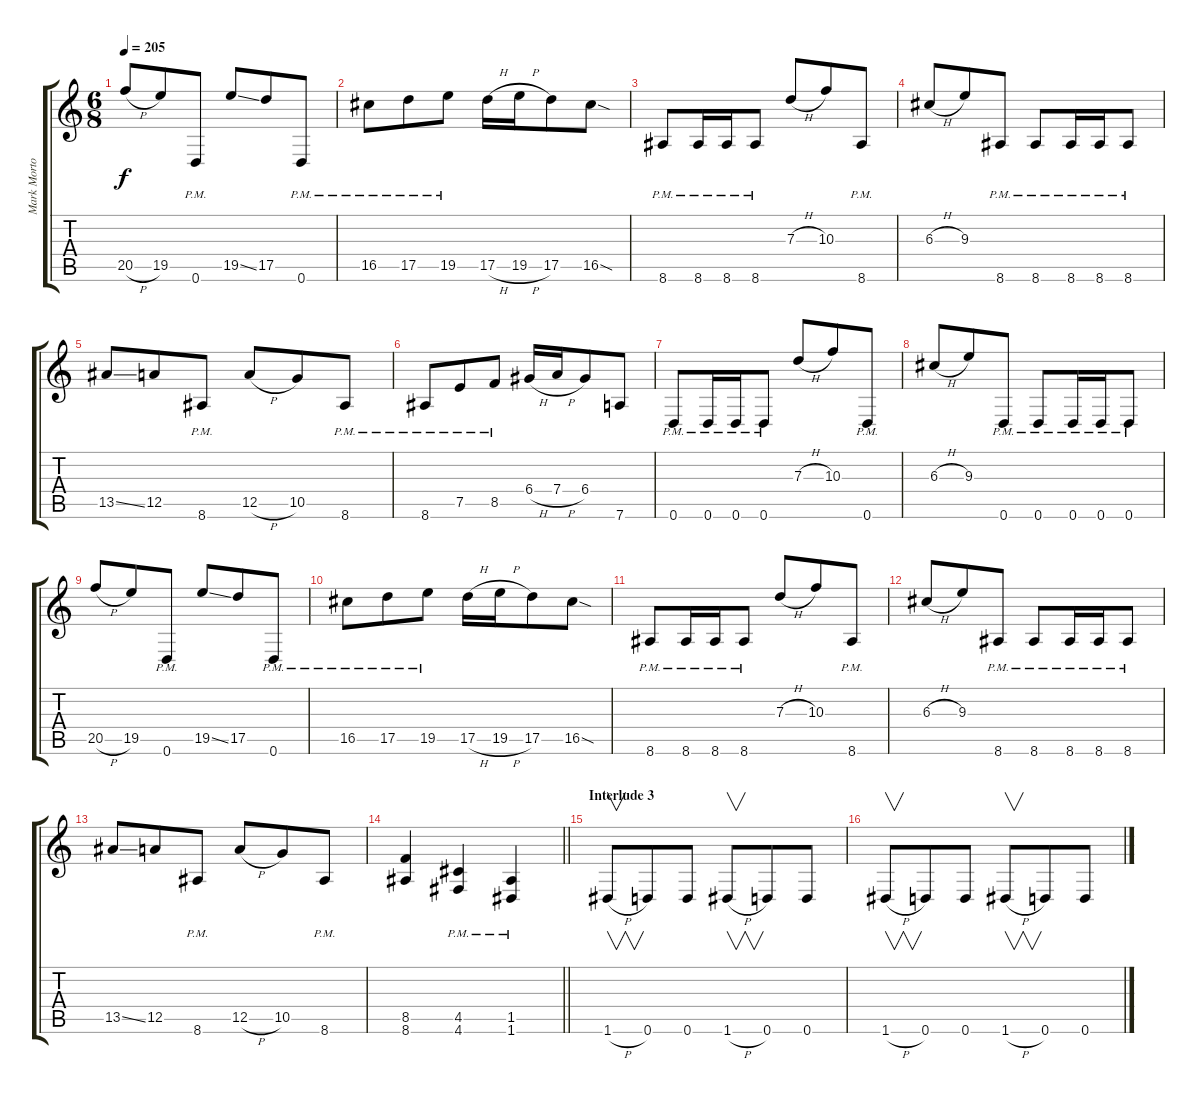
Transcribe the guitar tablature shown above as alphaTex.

\track ("Mark Morton - Rhythm" "Mark Morto") {instrument distortionguitar}
\staff {score tabs}
\tuning (E4 B3 G3 D3 A2 D2) {hide}
\ts (6 8)
\tempo 205
\clef g2
\ks c
20.5{h}.8{dy f} 19.5.8 0.6{pm}.8 19.5{ss}.8 17.5.8 0.6{pm}.8 |
16.5{pm}.8 17.5{pm}.8 19.5{pm}.8 17.5{h}.16 19.5{h}.16 17.5.8 16.5{sod}.8 |
8.6{pm}.8 8.6{pm}.16 8.6{pm}.16 8.6{pm}.8 7.3{h}.8 10.3.8 8.6{pm}.8 |
6.3{h}.8 9.3.8 8.6{pm}.8 8.6{pm}.8 8.6{pm}.16 8.6{pm}.16 8.6{pm}.8 |
13.5{ss}.8 12.5.8 8.6{pm}.8 12.5{h}.8 10.5.8 8.6{pm}.8 |
8.6{pm}.8 7.5{pm}.8 8.5{pm}.8 6.4{h}.16 7.4{h}.16 6.4.8 7.6.8 |
0.6{pm}.8 0.6{pm}.16 0.6{pm}.16 0.6{pm}.8 7.3{h}.8 10.3.8 0.6{pm}.8 |
6.3{h}.8 9.3.8 0.6{pm}.8 0.6{pm}.8 0.6{pm}.16 0.6{pm}.16 0.6{pm}.8 |
20.5{h}.8 19.5.8 0.6{pm}.8 19.5{ss}.8 17.5.8 0.6{pm}.8 |
16.5{pm}.8 17.5{pm}.8 19.5{pm}.8 17.5{h}.16 19.5{h}.16 17.5.8 16.5{sod}.8 |
8.6{pm}.8 8.6{pm}.16 8.6{pm}.16 8.6{pm}.8 7.3{h}.8 10.3.8 8.6{pm}.8 |
6.3{h}.8 9.3.8 8.6{pm}.8 8.6{pm}.8 8.6{pm}.16 8.6{pm}.16 8.6{pm}.8 |
13.5{ss}.8 12.5.8 8.6{pm}.8 12.5{h}.8 10.5.8 8.6{pm}.8 |
\barLineRight lightlight
(8.5 8.6).4 (4.5{pm} 4.6{pm}).4 (1.5{pm} 1.6{pm}).4 |
\section ("" "Interlude 3")
1.6{h}.8{v} 0.6.8 0.6.8 1.6{h}.8{v} 0.6.8 0.6.8 |
1.6{h}.8{v} 0.6.8 0.6.8 1.6{h}.8{v} 0.6.8 0.6.8
